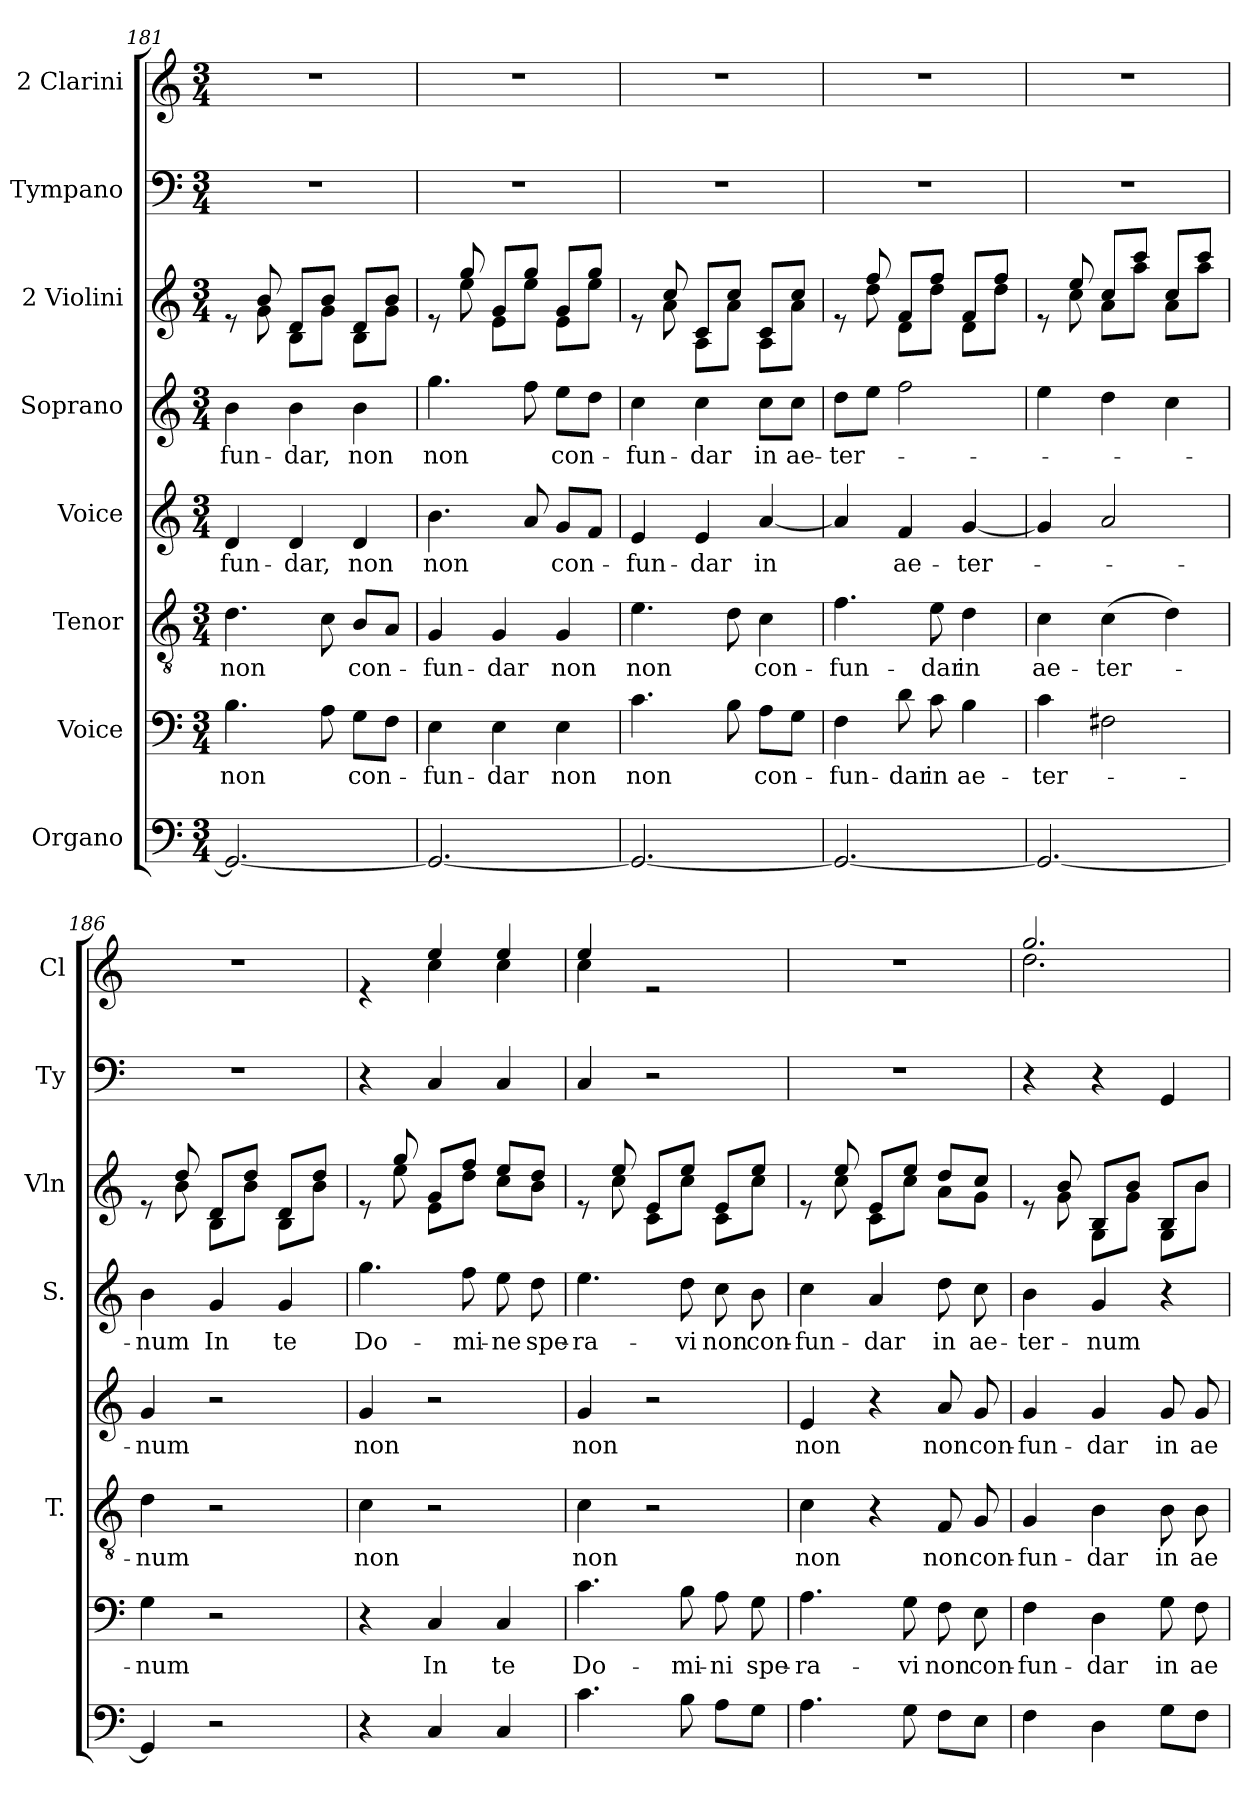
**kern	**kern	**text	**kern	**text	**kern	**text	**kern	**text	**kern	**kern	**kern
*part8	*part7	*part7	*part6	*part6	*part5	*part5	*part4	*part4	*part3	*part2	*part1
*staff8	*staff7	*staff7	*staff6	*staff6	*staff5	*staff5	*staff4	*staff4	*staff3	*staff2	*staff1
*I"Organo	*I"Voice	*	*I"Tenor	*	*I"Voice	*	*I"Soprano	*	*I"2 Violini	*I"Tympano	*I"2 Clarini
*	*	*	*I'T.	*	*	*	*I'S.	*	*I'Vln	*I'Ty	*I'Cl
*clefF4	*clefF4	*	*clefGv2	*	*clefG2	*	*clefG2	*	*clefG2	*clefF4	*clefG2
*k[]	*k[]	*	*k[]	*	*k[]	*	*k[]	*	*k[]	*k[]	*k[]
*M3/4	*M3/4	*	*M3/4	*	*M3/4	*	*M3/4	*	*M3/4	*M3/4	*M3/4
=181	=181	=181	=181	=181	=181	=181	=181	=181	=181	=181	=181
!	!	!LO:LY:b	!	!LO:LY:b	!	!LO:LY:b	!	!LO:LY:b	!	!	!
*	*	*	*	*	*	*	*	*	*^	*	*
2.GG/_	4.B\	non	4.d\	non	4d/	-fun-	4b\	-fun-	8re	8ryy	2.r	2.r
.	.	.	.	.	.	.	.	.	8b/	8g\	.	.
!	!	!	!	!	!	!LO:LY:b	!	!LO:LY:b	!	!	!	!
.	.	.	.	.	4d/	-dar,	4b\	-dar,	8d/L	8B\L	.	.
.	8A\	.	8c\	.	.	.	.	.	8b/J	8g\J	.	.
!	!	!LO:LY:b	!	!LO:LY:b	!	!LO:LY:b	!	!LO:LY:b	!	!	!	!
.	8G\L	con-	8B/L	con-	4d/	non	4b\	non	8d/L	8B\L	.	.
.	8F\J	.	8A/J	.	.	.	.	.	8b/J	8g\J	.	.
=182	=182	=182	=182	=182	=182	=182	=182	=182	=182	=182	=182	=182
!	!	!LO:LY:b	!	!LO:LY:b	!	!LO:LY:b	!	!LO:LY:b	!	!	!	!
2.GG/_	4E\	-fun-	4G/	-fun-	4.b\	non	4.gg\	non	8re	8ryy	2.r	2.r
.	.	.	.	.	.	.	.	.	8gg/	8ee\	.	.
!	!	!LO:LY:b	!	!LO:LY:b	!	!	!	!	!	!	!	!
.	4E\	-dar	4G/	-dar	.	.	.	.	8g/L	8e\L	.	.
.	.	.	.	.	8a/	.	8ff\	.	8gg/J	8ee\J	.	.
!	!	!LO:LY:b	!	!LO:LY:b	!	!LO:LY:b	!	!LO:LY:b	!	!	!	!
.	4E\	non	4G/	non	8g/L	con-	8ee\L	con-	8g/L	8e\L	.	.
.	.	.	.	.	8f/J	.	8dd\J	.	8gg/J	8ee\J	.	.
!!LO:PB:g=z
=183	=183	=183	=183	=183	=183	=183	=183	=183	=183	=183	=183	=183
!	!	!LO:LY:b	!	!LO:LY:b	!	!LO:LY:b	!	!LO:LY:b	!	!	!	!
2.GG/_	4.c\	non	4.e\	-non	4e/	-fun-	4cc\	-fun-	8re	8ryy	2.r	2.r
.	.	.	.	.	.	.	.	.	8cc/	8a\	.	.
!	!	!	!	!	!	!LO:LY:b	!	!LO:LY:b	!	!	!	!
.	.	.	.	.	4e/	-dar	4cc\	-dar	8c/L	8A\L	.	.
.	8B\	.	8d\	.	.	.	.	.	8cc/J	8a\J	.	.
!	!	!LO:LY:b	!	!LO:LY:b	!	!LO:LY:b	!	!LO:LY:b	!	!	!	!
.	8A\L	con-	4c\	con-	[4a/	in	8cc\L	in	8c/L	8A\L	.	.
!	!	!	!	!	!	!	!	!LO:LY:b	!	!	!	!
.	8G\J	.	.	.	.	.	8cc\J	ae-	8cc/J	8a\J	.	.
=184	=184	=184	=184	=184	=184	=184	=184	=184	=184	=184	=184	=184
!	!	!LO:LY:b	!	!LO:LY:b	!	!	!	!LO:LY:b	!	!	!	!
2.GG/_	4F\	-fun-	4.f\	-fun-	4a/]	.	8dd\L	-ter-	8re	8ryy	2.r	2.r
.	.	.	.	.	.	.	8ee\J	.	8ff/	8dd\	.	.
!	!	!LO:LY:b	!	!	!	!LO:LY:b	!	!	!	!	!	!
.	8d\	-dar	.	.	4f/	ae-	2ff\	.	8f/L	8d\L	.	.
!	!	!LO:LY:b	!	!LO:LY:b	!	!	!	!	!	!	!	!
.	8c\	in	8e\	-dar	.	.	.	.	8ff/J	8dd\J	.	.
!	!	!LO:LY:b	!	!LO:LY:b	!	!LO:LY:b	!	!	!	!	!	!
.	4B\	ae-	4d\	in	[4g/	-ter-	.	.	8f/L	8d\L	.	.
.	.	.	.	.	.	.	.	.	8ff/J	8dd\J	.	.
=185	=185	=185	=185	=185	=185	=185	=185	=185	=185	=185	=185	=185
!	!	!LO:LY:b	!	!LO:LY:b	!	!	!	!	!	!	!	!
2.GG/_	4c\	-ter-	4c\	ae-	4g/]	.	4ee\	.	8re	8ryy	2.r	2.r
.	.	.	.	.	.	.	.	.	8ee/	8cc\	.	.
!	!	!	!	!LO:LY:b	!	!	!	!	!	!	!	!
.	2F#X\	.	(4c\	-ter-	2a/	.	4dd\	.	8cc/L	8a\L	.	.
.	.	.	.	.	.	.	.	.	8ccc/J	8aa\J	.	.
.	.	.	4d\)	.	.	.	4cc\	.	8cc/L	8a\L	.	.
.	.	.	.	.	.	.	.	.	8ccc/J	8aa\J	.	.
=186	=186	=186	=186	=186	=186	=186	=186	=186	=186	=186	=186	=186
!	!	!LO:LY:b	!	!LO:LY:b	!	!LO:LY:b	!	!LO:LY:b	!	!	!	!
4GG/]	4G\	-num	4d\	-num	4g/	-num	4b\	-num	8re	8ryy	2.r	2.r
.	.	.	.	.	.	.	.	.	8dd/	8b\	.	.
!	!	!	!	!	!	!	!	!LO:LY:b	!	!	!	!
2r	2r	.	2r	.	2r	.	4g/	In	8d/L	8B\L	.	.
.	.	.	.	.	.	.	.	.	8dd/J	8b\J	.	.
!	!	!	!	!	!	!	!	!LO:LY:b	!	!	!	!
.	.	.	.	.	.	.	4g/	te	8d/L	8B\L	.	.
.	.	.	.	.	.	.	.	.	8dd/J	8b\J	.	.
=187	=187	=187	=187	=187	=187	=187	=187	=187	=187	=187	=187	=187
!	!	!	!	!LO:LY:b	!	!LO:LY:b	!	!LO:LY:b	!	!	!	!
*	*	*	*	*	*	*	*	*	*	*	*	*^
4r	4r	.	4c\	non	4g/	non	4.gg\	Do-	8re	8ryy	4r	4re	4ryy
.	.	.	.	.	.	.	.	.	8gg/	8ee\	.	.	.
!	!	!LO:LY:b	!	!	!	!	!	!	!	!	!	!	!
4C/	4C/	In	2r	.	2r	.	.	.	8g/L	8e\L	4C/	4ee/	4cc\
!	!	!	!	!	!	!	!	!LO:LY:b	!	!	!	!	!
.	.	.	.	.	.	.	8ff\	-mi-	8ff/J	8dd\J	.	.	.
!	!	!LO:LY:b	!	!	!	!	!	!LO:LY:b	!	!	!	!	!
4C/	4C/	te	.	.	.	.	8ee\	-ne	8ee/L	8cc\L	4C/	4ee/	4cc\
!	!	!	!	!	!	!	!	!LO:LY:b	!	!	!	!	!
.	.	.	.	.	.	.	8dd\	spe-	8dd/J	8b\J	.	.	.
!!LO:PB:g=z	!!
=188	=188	=188	=188	=188	=188	=188	=188	=188	=188	=188	=188	=188	=188
!	!	!LO:LY:b	!	!LO:LY:b	!	!LO:LY:b	!	!LO:LY:b	!	!	!	!	!
4.c\	4.c\	Do-	4c\	non	4g/	non	4.ee\	-ra-	8re	8ryy	4C/	4ee/	4cc\
.	.	.	.	.	.	.	.	.	8ee/	8cc\	.	.	.
.	.	.	2r	.	2r	.	.	.	8e/L	8c\L	2r	2re	2ryy
!	!	!LO:LY:b	!	!	!	!	!	!LO:LY:b	!	!	!	!	!
8B\	8B\	-mi-	.	.	.	.	8dd\	-vi	8ee/J	8cc\J	.	.	.
!	!	!LO:LY:b	!	!	!	!	!	!LO:LY:b	!	!	!	!	!
8A\L	8A\	-ni	.	.	.	.	8cc\	non	8e/L	8c\L	.	.	.
!	!	!LO:LY:b	!	!	!	!	!	!LO:LY:b	!	!	!	!	!
8G\J	8G\	spe-	.	.	.	.	8b\	con-	8ee/J	8cc\J	.	.	.
*	*	*	*	*	*	*	*	*	*	*	*	*v	*v
=189	=189	=189	=189	=189	=189	=189	=189	=189	=189	=189	=189	=189
!	!	!LO:LY:b	!	!LO:LY:b	!	!LO:LY:b	!	!LO:LY:b	!	!	!	!
4.A\	4.A\	-ra-	4c\	non	4e/	non	4cc\	-fun-	8re	8ryy	2.r	2.r
.	.	.	.	.	.	.	.	.	8ee/	8cc\	.	.
!	!	!	!	!	!	!	!	!LO:LY:b	!	!	!	!
.	.	.	4r	.	4r	.	4a/	-dar	8e/L	8c\L	.	.
!	!	!LO:LY:b	!	!	!	!	!	!	!	!	!	!
8G\	8G\	-vi	.	.	.	.	.	.	8ee/J	8cc\J	.	.
!	!	!LO:LY:b	!	!LO:LY:b	!	!LO:LY:b	!	!LO:LY:b	!	!	!	!
8F\L	8F\	non	8F/	non	8a/	non	8dd\	in	8dd/L	8a\L	.	.
!	!	!LO:LY:b	!	!LO:LY:b	!	!LO:LY:b	!	!LO:LY:b	!	!	!	!
8E\J	8E\	con-	8G/	con-	8g/	con-	8cc\	ae-	8cc/J	8g\J	.	.
=190	=190	=190	=190	=190	=190	=190	=190	=190	=190	=190	=190	=190
!	!	!LO:LY:b	!	!LO:LY:b	!	!LO:LY:b	!	!LO:LY:b	!	!	!	!
*	*	*	*	*	*	*	*	*	*	*	*	*^
4F\	4F\	-fun-	4G/	-fun-	4g/	-fun-	4b\	-ter-	8re	8ryy	4r	2.gg/	2.dd\
.	.	.	.	.	.	.	.	.	8b/	8g\	.	.	.
!	!	!LO:LY:b	!	!LO:LY:b	!	!LO:LY:b	!	!LO:LY:b	!	!	!	!	!
4D\	4D\	-dar	4B\	-dar	4g/	-dar	4g/	-num	8B/L	8G\L	4r	.	.
.	.	.	.	.	.	.	.	.	8b/J	8g\J	.	.	.
!	!	!LO:LY:b	!	!LO:LY:b	!	!LO:LY:b	!	!	!	!	!	!	!
8G\L	8G\	in	8B\	in	8g/	in	4r	.	8B/L	8G\L	4GG/	.	.
!	!	!LO:LY:b	!	!LO:LY:b	!	!LO:LY:b	!	!	!	!	!	!	!
8F\J	8F\	ae-	8B\	ae-	8g/	ae-	.	.	8b/J	8b\J	.	.	.
*	*	*	*	*	*	*	*	*	*v	*v	*	*v	*v
=	=	=	=	=	=	=	=	=	=	=	=
*-	*-	*-	*-	*-	*-	*-	*-	*-	*-	*-	*-
